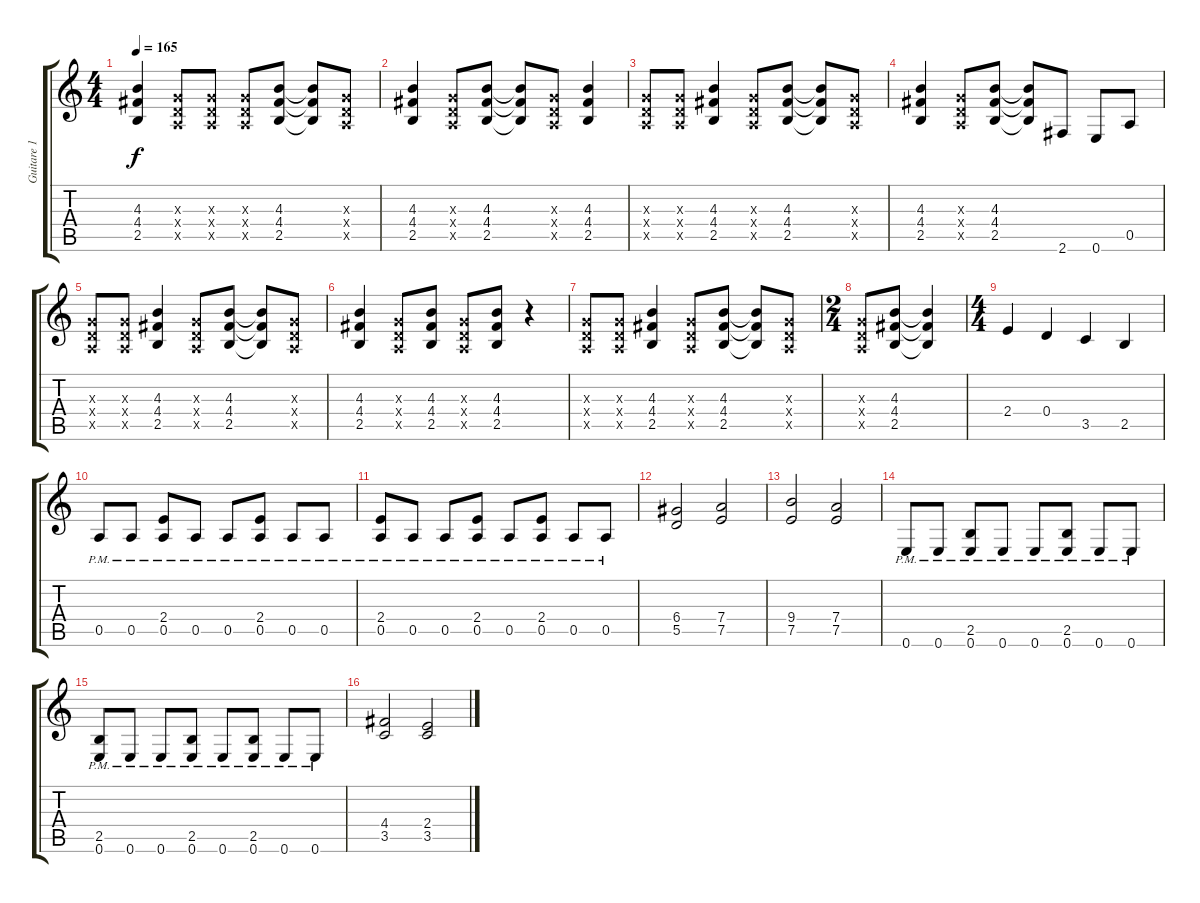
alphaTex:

\track ("Guitare 1" "Guitare 1") {instrument overdrivenguitar}
\staff {score tabs}
\tuning (E4 B3 G3 D3 A2 E2) {hide}
\ts (4 4)
\tempo 165
\clef g2
\ks c
(4.3 4.4 2.5).4{dy f} (0.3{x} 0.4{x} 0.5{x}).8 (0.3{x} 0.4{x} 0.5{x}).8 (0.3{x} 0.4{x} 0.5{x}).8 (4.3 4.4 2.5).8 (4.3{t} 4.4{t} 2.5{t}).8 (0.3{x} 0.4{x} 0.5{x}).8 |
(4.3 4.4 2.5).4 (0.3{x} 0.4{x} 0.5{x}).8 (4.3 4.4 2.5).8 (4.3{t} 4.4{t} 2.5{t}).8 (0.3{x} 0.4{x} 0.5{x}).8 (4.3 4.4 2.5).4 |
(0.3{x} 0.4{x} 0.5{x}).8 (0.3{x} 0.4{x} 0.5{x}).8 (4.3 4.4 2.5).4 (0.3{x} 0.4{x} 0.5{x}).8 (4.3 4.4 2.5).8 (4.3{t} 4.4{t} 2.5{t}).8 (0.3{x} 0.4{x} 0.5{x}).8 |
(4.3 4.4 2.5).4 (0.3{x} 0.4{x} 0.5{x}).8 (4.3 4.4 2.5).8 (4.3{t} 4.4{t} 2.5{t}).8 2.6.8 0.6.8 0.5.8 |
(0.3{x} 0.4{x} 0.5{x}).8 (0.3{x} 0.4{x} 0.5{x}).8 (4.3 4.4 2.5).4 (0.3{x} 0.4{x} 0.5{x}).8 (4.3 4.4 2.5).8 (4.3{t} 4.4{t} 2.5{t}).8 (0.3{x} 0.4{x} 0.5{x}).8 |
(4.3 4.4 2.5).4 (0.3{x} 0.4{x} 0.5{x}).8 (4.3 4.4 2.5).8 (0.3{x} 0.4{x} 0.5{x}).8 (4.3 4.4 2.5).8 r.4 |
(0.3{x} 0.4{x} 0.5{x}).8 (0.3{x} 0.4{x} 0.5{x}).8 (4.3 4.4 2.5).4 (0.3{x} 0.4{x} 0.5{x}).8 (4.3 4.4 2.5).8 (4.3{t} 4.4{t} 2.5{t}).8 (0.3{x} 0.4{x} 0.5{x}).8 |
\ts (2 4)
(0.3{x} 0.4{x} 0.5{x}).8 (4.3 4.4 2.5).8 (4.3{t} 4.4{t} 2.5{t}).4 |
\ts (4 4)
2.4.4 0.4.4 3.5.4 2.5.4 |
0.5{pm}.8{volume 12} 0.5{pm}.8 (2.4{pm} 0.5{pm}).8 0.5{pm}.8 0.5{pm}.8 (2.4{pm} 0.5{pm}).8 0.5{pm}.8 0.5{pm}.8 |
(2.4{pm} 0.5{pm}).8 0.5{pm}.8 0.5{pm}.8 (2.4{pm} 0.5{pm}).8 0.5{pm}.8 (2.4{pm} 0.5{pm}).8 0.5{pm}.8 0.5{pm}.8 |
(6.4 5.5).2 (7.4 7.5).2 |
(9.4 7.5).2 (7.4 7.5).2 |
0.6{pm}.8 0.6{pm}.8 (2.5{pm} 0.6{pm}).8 0.6{pm}.8 0.6{pm}.8 (2.5{pm} 0.6{pm}).8 0.6{pm}.8 0.6{pm}.8 |
(2.5{pm} 0.6{pm}).8 0.6{pm}.8 0.6{pm}.8 (2.5{pm} 0.6{pm}).8 0.6{pm}.8 (2.5{pm} 0.6{pm}).8 0.6{pm}.8 0.6{pm}.8 |
(4.4 3.5).2 (2.4 3.5).2
